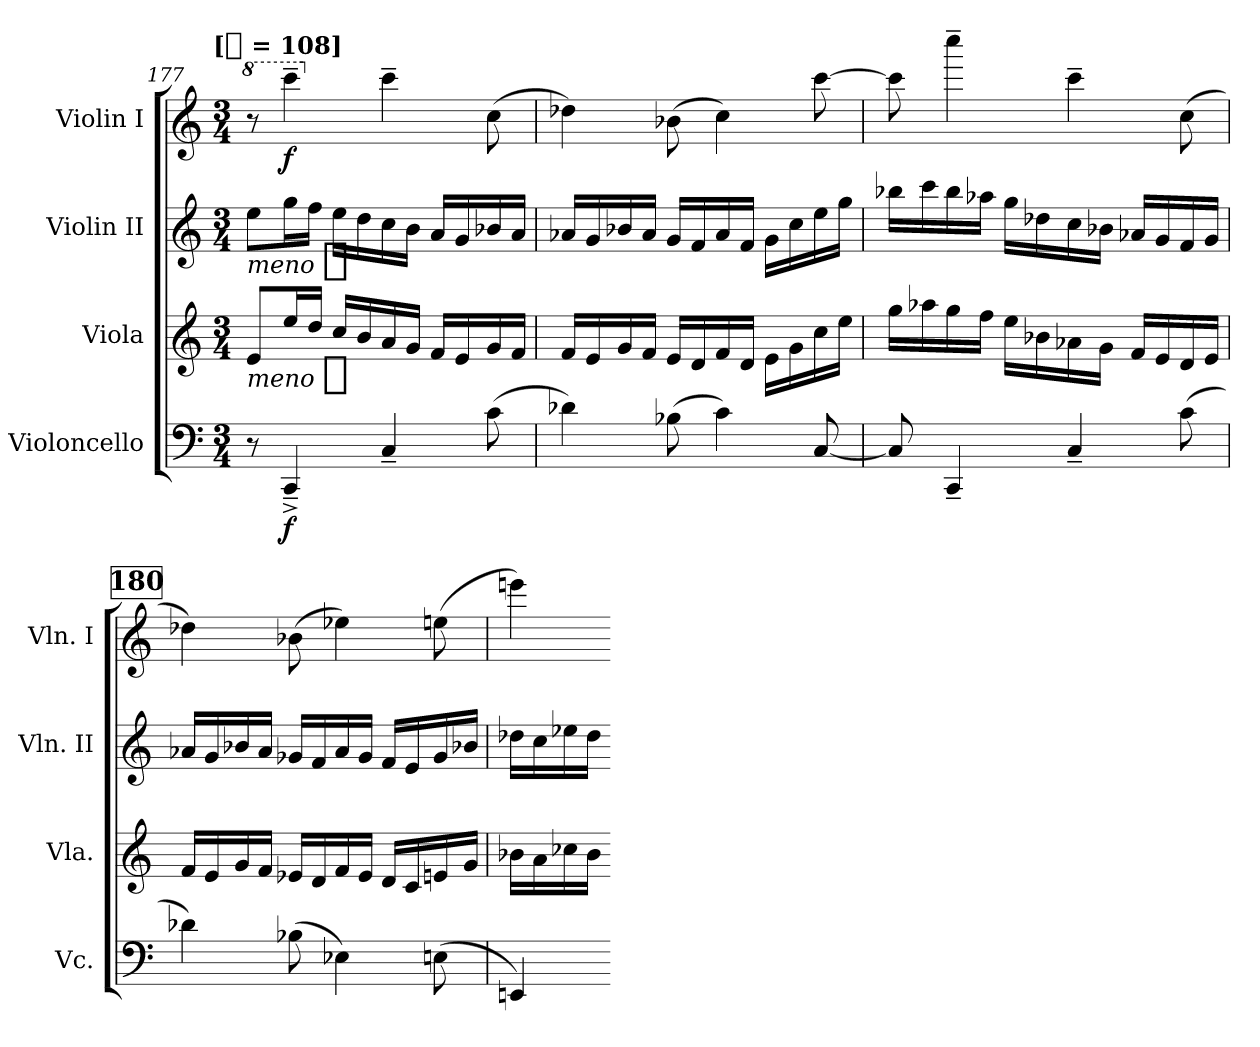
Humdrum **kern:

**kern	**dynam	**kern	**dynam	**kern	**dynam	**kern	**dynam
*part4	*part4	*part3	*part3	*part2	*part2	*part1	*part1
*staff4	*staff4	*staff3	*staff3	*staff2	*staff2	*staff1	*staff1
*I"Violoncello	*	*I"Viola	*	*I"Violin II	*	*I"Violin I	*
*I'Vc.	*	*I'Vla.	*	*I'Vln. II	*	*I'Vln. I	*
*clefF4	*	*clefG2	*	*clefG2	*	*clefG2	*
*k[]	*	*k[]	*	*k[]	*	*k[]	*
*C:	*	*C:	*	*C:	*	*C:	*
!!LO:TX:omd:t=[[quarter] = 108]
*M3/4	*	*M3/4	*	*M3/4	*	*M3/4	*
*MM108	*	*MM108	*	*MM108	*	*MM108	*
*	*	*	*	*	*	*8va	*
=177	=177	=177	=177	=177	=177	=177	=177
!	!	!	!LO:DY:t=meno %s	!	!LO:DY:t=meno %s	!	!
8r	.	8eL	f	8eeL	f	8r	.
4CC~^	f	16eeL	.	16ggL	.	4cccc~	f
.	.	16ddJJ	.	16ffJJ	.	.	.
.	.	16ccLL	.	16eeLL	.	.	.
.	.	16b	.	16dd	.	.	.
*	*	*	*	*	*	*X8va	*
4C~	.	16a	.	16cc	.	4ccc~	.
.	.	16gJJ	.	16bJJ	.	.	.
.	.	16fLL	.	16aLL	.	.	.
.	.	16e	.	16g	.	.	.
(8c	.	16g	.	16b-X	.	(8cc	.
.	.	16fJJ	.	16aJJ	.	.	.
=178	=178	=178	=178	=178	=178	=178	=178
4d-X)	.	16fLL	.	16a-XLL	.	4dd-X)	.
.	.	16e	.	16g	.	.	.
.	.	16g	.	16b-X	.	.	.
.	.	16fJJ	.	16a-JJ	.	.	.
(8B-X	.	16eLL	.	16gLL	.	(8b-X	.
.	.	16d	.	16f	.	.	.
4c)	.	16f	.	16a-	.	4cc)	.
.	.	16dJJ	.	16fJJ	.	.	.
.	.	16e\LL	.	16gLL	.	.	.
.	.	16g	.	16cc	.	.	.
[8C	.	16cc	.	16ee	.	[8ccc	.
.	.	16eeJJ	.	16ggJJ	.	.	.
=179	=179	=179	=179	=179	=179	=179	=179
8C]	.	16ggLL	.	16bb-XLL	.	8ccc]	.
.	.	16aa-X	.	16ccc	.	.	.
4CC~	.	16gg	.	16bb-	.	4cccc~	.
.	.	16ffJJ	.	16aa-XJJ	.	.	.
.	.	16eeLL	.	16ggLL	.	.	.
.	.	16b-X	.	16dd-X	.	.	.
4C~	.	16a-X	.	16cc	.	4ccc~	.
.	.	16gJJ	.	16b-XJJ	.	.	.
.	.	16fLL	.	16a-XLL	.	.	.
.	.	16e	.	16g	.	.	.
(8c	.	16d	.	16f	.	(8cc	.
.	.	16eJJ	.	16gJJ	.	.	.
!!LO:REH:place=s1:t=180
=180	=180	=180	=180	=180	=180	=180	=180
4d-X)	.	16fLL	.	16a-XLL	.	4dd-X)	.
.	.	16e	.	16g	.	.	.
.	.	16g	.	16b-X	.	.	.
.	.	16fJJ	.	16a-JJ	.	.	.
(8B-X	.	16e-XLL	.	16g-XLL	.	(8b-X	.
.	.	16d	.	16f	.	.	.
4E-X)	.	16f	.	16a-	.	4ee-X)	.
.	.	16e-JJ	.	16g-JJ	.	.	.
.	.	16dLL	.	16fLL	.	.	.
.	.	16c	.	16e	.	.	.
(>8En	.	16en	.	16g-	.	(8een	.
.	.	16gJJ	.	16b-XJJ	.	.	.
=181	=181	=181	=181	=181	=181	=181	=181
4EEn)	.	16b-XLL	.	16dd-XLL	.	4eeen)	.
.	.	16a	.	16cc	.	.	.
.	.	16cc-X	.	16ee-X	.	.	.
.	.	16b-JJ	.	16dd-JJ	.	.	.
=-	=-	=-	=-	=-	=-	=-	=-
*-	*-	*-	*-	*-	*-	*-	*-
